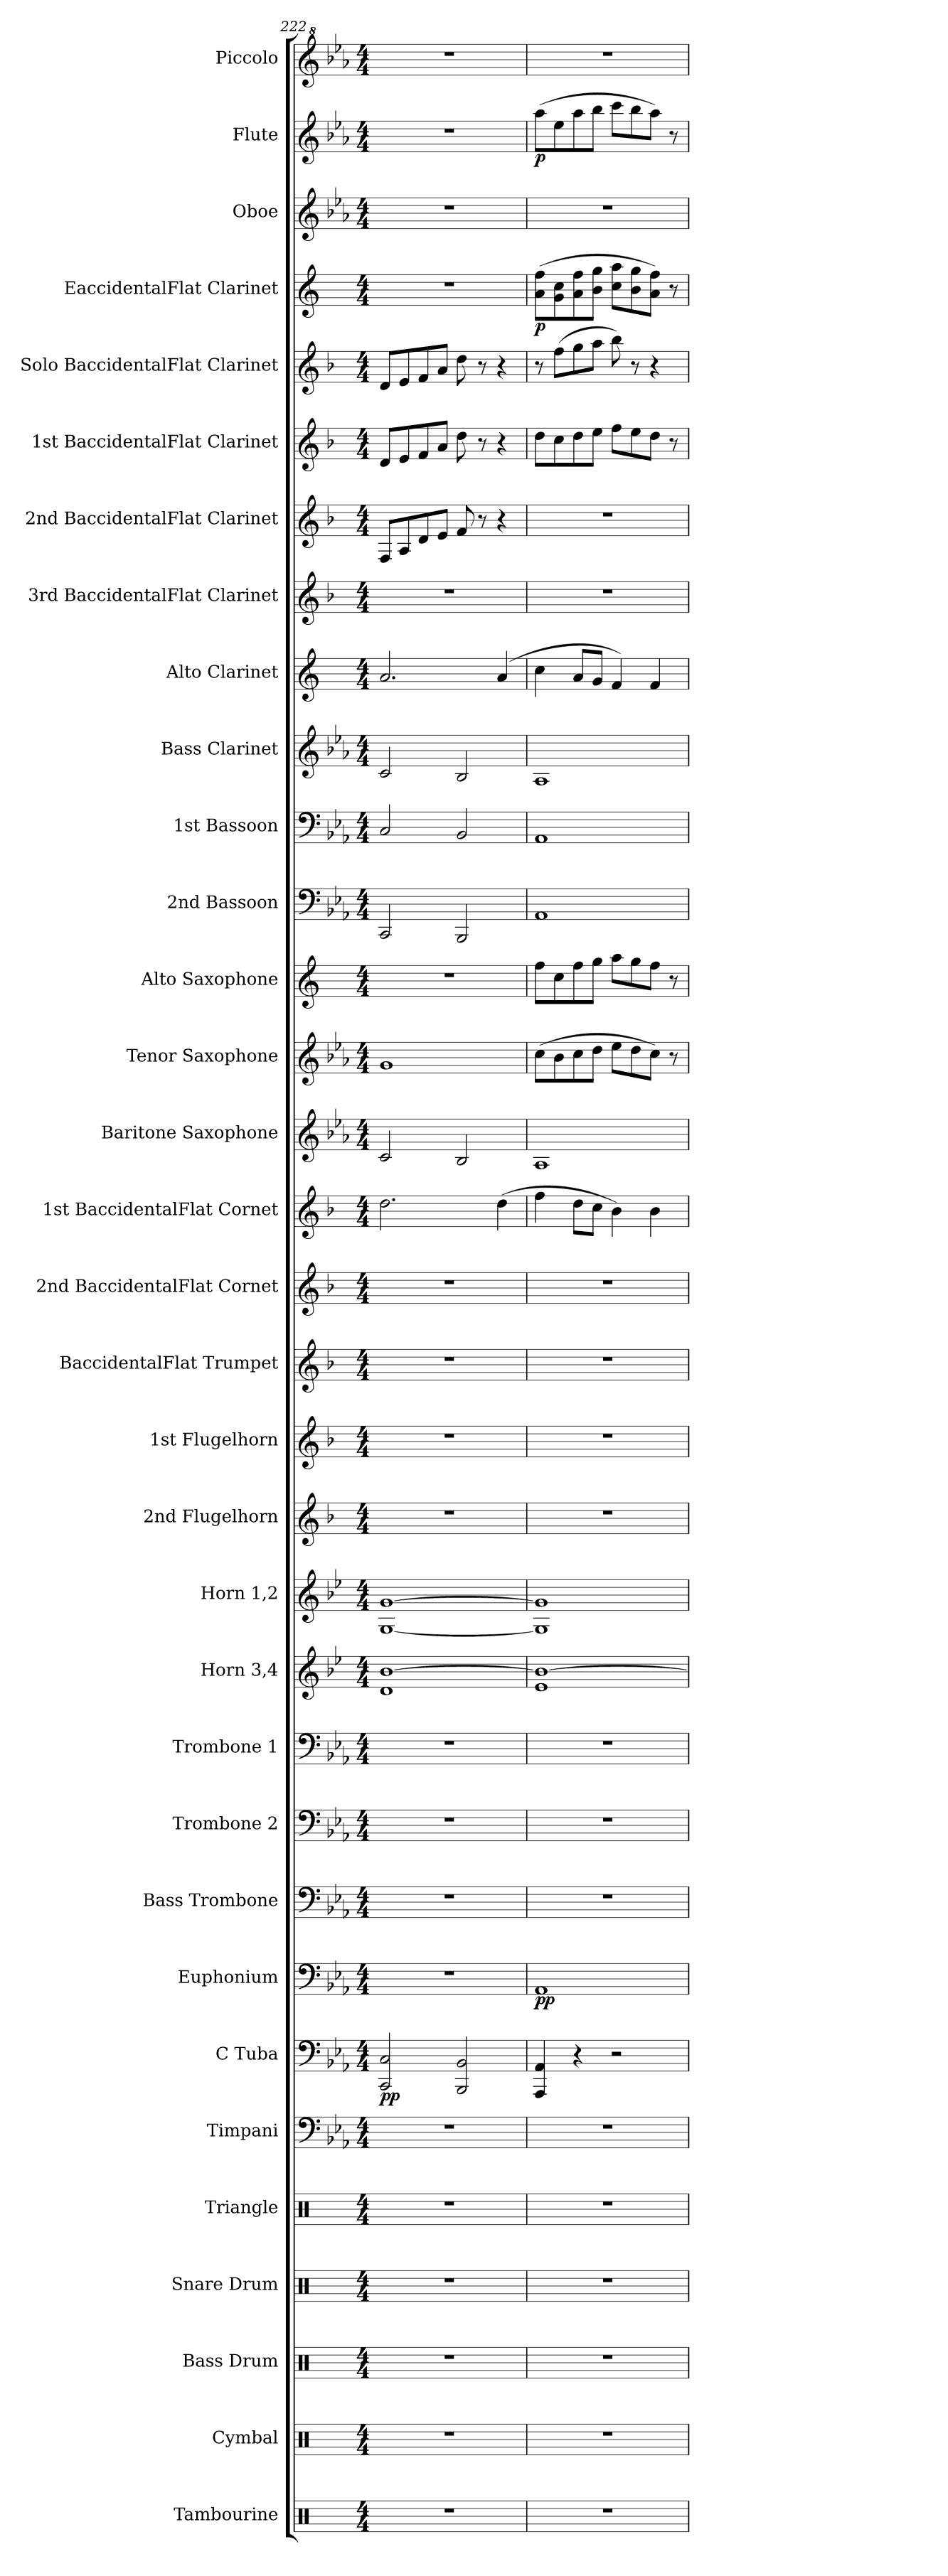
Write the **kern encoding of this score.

**kern	**kern	**kern	**kern	**kern	**kern	**kern	**dynam	**kern	**dynam	**kern	**kern	**kern	**kern	**kern	**kern	**kern	**kern	**kern	**kern	**kern	**kern	**kern	**kern	**kern	**kern	**kern	**kern	**kern	**kern	**kern	**kern	**dynam	**kern	**kern	**dynam	**kern
*part33	*part32	*part31	*part30	*part29	*part28	*part27	*part27	*part26	*part26	*part25	*part24	*part23	*part22	*part21	*part20	*part19	*part18	*part17	*part16	*part15	*part14	*part13	*part12	*part11	*part10	*part9	*part8	*part7	*part6	*part5	*part4	*part4	*part3	*part2	*part2	*part1
*staff33	*staff32	*staff31	*staff30	*staff29	*staff28	*staff27	*staff27	*staff26	*staff26	*staff25	*staff24	*staff23	*staff22	*staff21	*staff20	*staff19	*staff18	*staff17	*staff16	*staff15	*staff14	*staff13	*staff12	*staff11	*staff10	*staff9	*staff8	*staff7	*staff6	*staff5	*staff4	*staff4	*staff3	*staff2	*staff2	*staff1
*I"Tambourine	*I"Cymbal	*I"Bass Drum	*I"Snare Drum	*I"Triangle	*I"Timpani	*I"C Tuba	*	*I"Euphonium	*	*I"Bass Trombone	*I"Trombone 2	*I"Trombone 1	*I"Horn 3,4	*I"Horn 1,2	*I"2nd Flugelhorn	*I"1st Flugelhorn	*I"BaccidentalFlat Trumpet	*I"2nd BaccidentalFlat Cornet	*I"1st BaccidentalFlat Cornet	*I"Baritone Saxophone	*I"Tenor Saxophone	*I"Alto Saxophone	*I"2nd Bassoon	*I"1st Bassoon	*I"Bass Clarinet	*I"Alto Clarinet	*I"3rd BaccidentalFlat Clarinet	*I"2nd BaccidentalFlat Clarinet	*I"1st BaccidentalFlat Clarinet	*I"Solo BaccidentalFlat Clarinet	*I"EaccidentalFlat Clarinet	*	*I"Oboe	*I"Flute	*	*I"Piccolo
*I'Tamb.	*I'Cym.	*I'B. Dr.	*I'Sn. Dr.	*I'Trgl.	*I'Timp.	*I'C Tu.	*	*I'Eu.	*	*I'B. Trb.	*I'Trb. 2	*I'Trb. 1	*I'Hn. 3,4	*I'Hn. 1,2	*I'2nd Flghn.	*I'1st Flghn.	*I'BaccidentalFlat Tpt.	*I'2nd BaccidentalFlat Cnt.	*I'1st BaccidentalFlat Cnt.	*I'Bar. Sax.	*I'T. Sax.	*I'A. Sax.	*I'2nd Bsn.	*I'1st Bsn.	*I'B. Cl.	*I'A. Cl.	*I'3rd BaccidentalFlat Cl.	*I'2nd BaccidentalFlat Cl.	*I'1st BaccidentalFlat Cl.	*I'Solo BaccidentalFlat Cl.	*I'EaccidentalFlat Cl.	*	*I'Ob.	*I'Fl.	*	*I'Picc.
!!LO:PB:g=z
*clefX	*clefX	*clefX	*clefX	*clefX	*clefF4	*clefF4	*	*clefF4	*	*clefF4	*clefF4	*clefF4	*clefG2	*clefG2	*clefG2	*clefG2	*clefG2	*clefG2	*clefG2	*clefG2	*clefG2	*clefG2	*clefF4	*clefF4	*clefG2	*clefG2	*clefG2	*clefG2	*clefG2	*clefG2	*clefG2	*	*clefG2	*clefG2	*	*clefG^2
*	*	*	*	*	*	*	*	*	*	*	*	*	*ITrd4c7	*ITrd4c7	*ITrd1c2	*ITrd1c2	*ITrd1c2	*ITrd1c2	*ITrd1c2	*ITrd12c21	*ITrd8c14	*ITrd5c9	*	*	*ITrd8c14	*ITrd5c9	*ITrd1c2	*ITrd1c2	*ITrd1c2	*ITrd1c2	*ITrd-2c-3	*	*	*	*	*ITrd-7c-12
*k[]	*k[]	*k[]	*k[]	*k[]	*k[b-e-a-]	*k[b-e-a-]	*	*k[b-e-a-]	*	*k[b-e-a-]	*k[b-e-a-]	*k[b-e-a-]	*k[b-e-a-]	*k[b-e-a-]	*k[b-e-a-]	*k[b-e-a-]	*k[b-e-a-]	*k[b-e-a-]	*k[b-e-a-]	*k[b-e-a-]	*k[b-e-a-]	*k[b-e-a-]	*k[b-e-a-]	*k[b-e-a-]	*k[b-e-a-]	*k[b-e-a-]	*k[b-e-a-]	*k[b-e-a-]	*k[b-e-a-]	*k[b-e-a-]	*k[b-e-a-]	*	*k[b-e-a-]	*k[b-e-a-]	*	*k[b-e-a-]
*M4/4	*M4/4	*M4/4	*M4/4	*M4/4	*M4/4	*M4/4	*	*M4/4	*	*M4/4	*M4/4	*M4/4	*M4/4	*M4/4	*M4/4	*M4/4	*M4/4	*M4/4	*M4/4	*M4/4	*M4/4	*M4/4	*M4/4	*M4/4	*M4/4	*M4/4	*M4/4	*M4/4	*M4/4	*M4/4	*M4/4	*	*M4/4	*M4/4	*	*M4/4
=222	=222	=222	=222	=222	=222	=222	=222	=222	=222	=222	=222	=222	=222	=222	=222	=222	=222	=222	=222	=222	=222	=222	=222	=222	=222	=222	=222	=222	=222	=222	=222	=222	=222	=222	=222	=222
!	!	!	!	!	!	!	!LO:DY:b	!	!	!	!	!	!	!	!	!	!	!	!	!	!	!	!	!	!	!	!	!	!	!	!	!	!	!	!	!
1r	1r	1r	1r	1r	1r	2CC/ 2C/	pp	1r	.	1r	1r	1r	1G [1e-	[1C [1c	1r	1r	1r	1r	2.cc\	2C/	1G	1r	2CC/	2C/	2C/	2.c/	1r	8E-/L	8c/L	8c/L	1r	.	1r	1r	.	1r
.	.	.	.	.	.	.	.	.	.	.	.	.	.	.	.	.	.	.	.	.	.	.	.	.	.	.	.	8G/	8d/	8d/	.	.	.	.	.	.
.	.	.	.	.	.	.	.	.	.	.	.	.	.	.	.	.	.	.	.	.	.	.	.	.	.	.	.	8c/	8e-/	8e-/	.	.	.	.	.	.
.	.	.	.	.	.	.	.	.	.	.	.	.	.	.	.	.	.	.	.	.	.	.	.	.	.	.	.	8d/J	8g/J	8g/J	.	.	.	.	.	.
.	.	.	.	.	.	2BBB-/ 2BB-/	.	.	.	.	.	.	.	.	.	.	.	.	.	2BB-/	.	.	2BBB-/	2BB-/	2BB-/	.	.	8e-/	8cc\	8cc\	.	.	.	.	.	.
.	.	.	.	.	.	.	.	.	.	.	.	.	.	.	.	.	.	.	.	.	.	.	.	.	.	.	.	8r	8r	8r	.	.	.	.	.	.
.	.	.	.	.	.	.	.	.	.	.	.	.	.	.	.	.	.	.	(4cc\	.	.	.	.	.	.	(4c/	.	4r	4r	4r	.	.	.	.	.	.
=223	=223	=223	=223	=223	=223	=223	=223	=223	=223	=223	=223	=223	=223	=223	=223	=223	=223	=223	=223	=223	=223	=223	=223	=223	=223	=223	=223	=223	=223	=223	=223	=223	=223	=223	=223	=223
!	!	!	!	!	!	!	!	!	!LO:DY:b	!	!	!	!	!	!	!	!	!	!	!	!	!	!	!	!	!	!	!	!	!	!	!LO:DY:b	!	!	!LO:DY:b	!
1r	1r	1r	1r	1r	1r	4AAA-/ 4AA-/	.	1AA-	pp	1r	1r	1r	1A- 1e-_	1C] 1c]	1r	1r	1r	1r	4ee-\	1AA-	(8c\L	8a-\L	1AA-	1AA-	1AA-	4e-\	1r	1r	8cc\L	8r	(8cc\ 8aa-\L	p	1r	(8aa-\L	p	1r
.	.	.	.	.	.	.	.	.	.	.	.	.	.	.	.	.	.	.	.	.	8B-\	8e-\	.	.	.	.	.	.	8b-\	(8ee-\L	8b-\ 8ee-\	.	.	8ee-\	.	.
.	.	.	.	.	.	4r	.	.	.	.	.	.	.	.	.	.	.	.	8cc\L	.	8c\	8a-\	.	.	.	8c/L	.	.	8cc\	8ff\	8cc\ 8aa-\	.	.	8aa-\	.	.
.	.	.	.	.	.	.	.	.	.	.	.	.	.	.	.	.	.	.	8b-\J	.	8d\J	8b-\J	.	.	.	8B-/J	.	.	8dd\J	8gg\J	8dd\ 8bb-\J	.	.	8bb-\J	.	.
.	.	.	.	.	.	2r	.	.	.	.	.	.	.	.	.	.	.	.	4a-\)	.	8e-\L	8cc\L	.	.	.	4A-/)	.	.	8ee-\L	8aa-\)	8ee-\ 8ccc\L	.	.	8ccc\L	.	.
.	.	.	.	.	.	.	.	.	.	.	.	.	.	.	.	.	.	.	.	.	8d\	8b-\	.	.	.	.	.	.	8dd\	8r	8dd\ 8bb-\	.	.	8bb-\	.	.
.	.	.	.	.	.	.	.	.	.	.	.	.	.	.	.	.	.	.	4a-\	.	8c\J)	8a-\J	.	.	.	4A-/	.	.	8cc\J	4r	8cc\ 8aa-\J)	.	.	8aa-\J)	.	.
.	.	.	.	.	.	.	.	.	.	.	.	.	.	.	.	.	.	.	.	.	8r	8r	.	.	.	.	.	.	8r	.	8r	.	.	8r	.	.
=	=	=	=	=	=	=	=	=	=	=	=	=	=	=	=	=	=	=	=	=	=	=	=	=	=	=	=	=	=	=	=	=	=	=	=	=
*-	*-	*-	*-	*-	*-	*-	*-	*-	*-	*-	*-	*-	*-	*-	*-	*-	*-	*-	*-	*-	*-	*-	*-	*-	*-	*-	*-	*-	*-	*-	*-	*-	*-	*-	*-	*-
